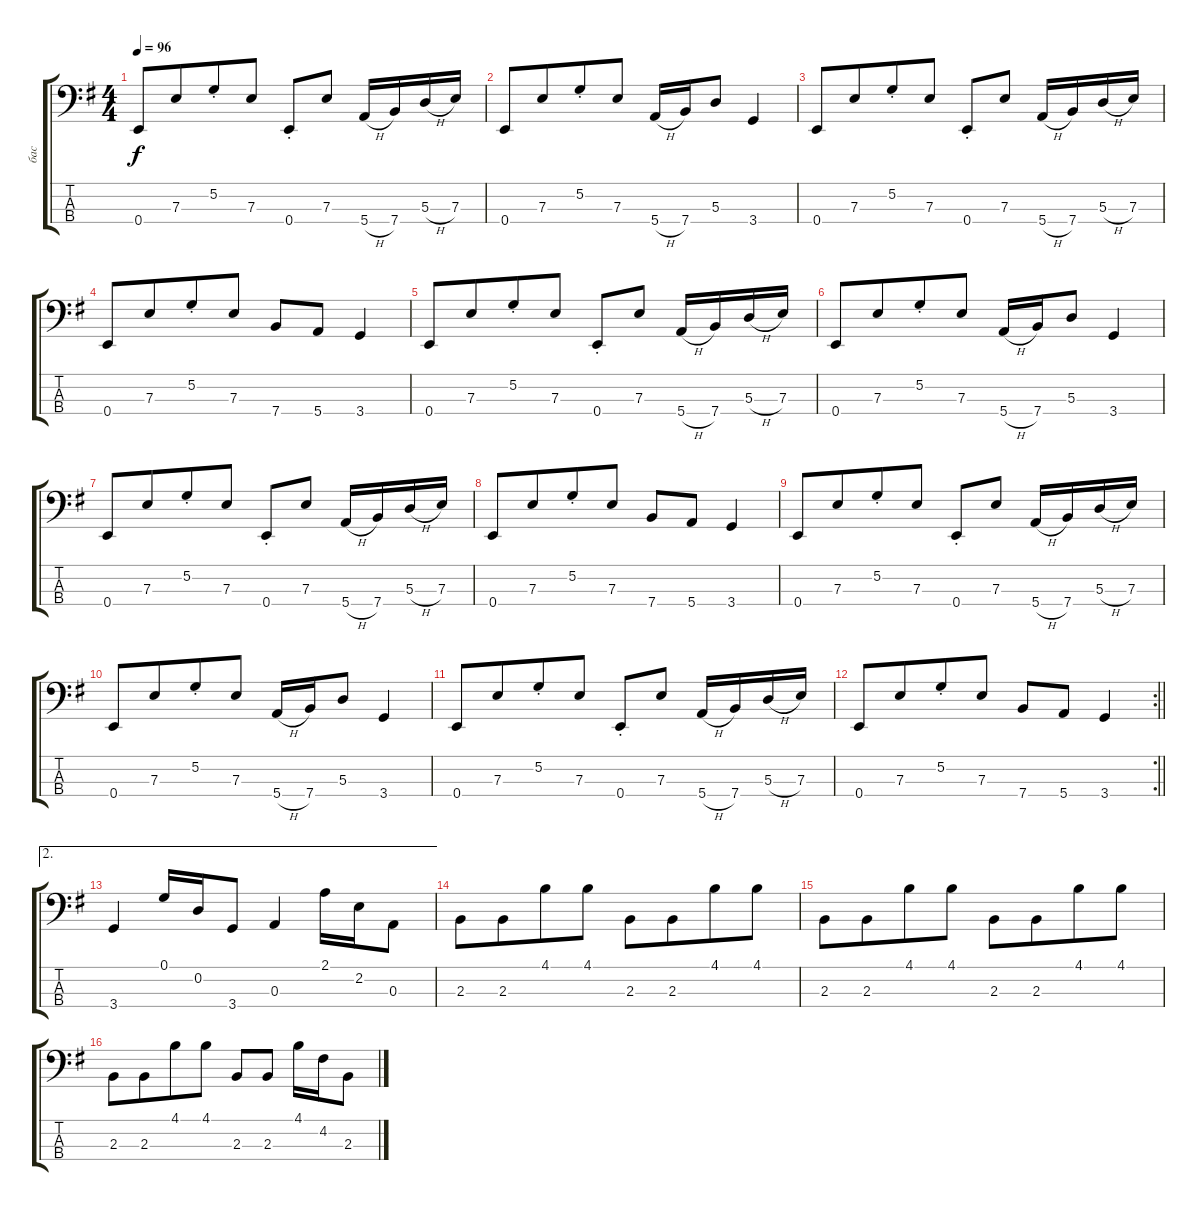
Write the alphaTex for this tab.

\track ("бас" "бас") {instrument electricbasspick}
\staff {score tabs}
\tuning (G2 D2 A1 E1) {hide}
\ts (4 4)
\tempo 96
\clef f4
\ks eminor
0.4.8{dy f} 7.3.8{beam merge} 5.2{st}.8 7.3.8 0.4{st}.8 7.3.8 5.4{h}.16 7.4.16 5.3{h}.16 7.3.16 |
0.4.8 7.3.8{beam merge} 5.2{st}.8 7.3.8 5.4{h}.16 7.4.16 5.3.8 3.4.4 |
0.4.8 7.3.8{beam merge} 5.2{st}.8 7.3.8 0.4{st}.8 7.3.8 5.4{h}.16 7.4.16 5.3{h}.16 7.3.16 |
0.4.8 7.3.8{beam merge} 5.2{st}.8 7.3.8 7.4.8 5.4.8 3.4.4 |
0.4.8 7.3.8{beam merge} 5.2{st}.8 7.3.8 0.4{st}.8 7.3.8 5.4{h}.16 7.4.16 5.3{h}.16 7.3.16 |
0.4.8 7.3.8{beam merge} 5.2{st}.8 7.3.8 5.4{h}.16 7.4.16 5.3.8 3.4.4 |
0.4.8 7.3.8{beam merge} 5.2{st}.8 7.3.8 0.4{st}.8 7.3.8 5.4{h}.16 7.4.16 5.3{h}.16 7.3.16 |
0.4.8 7.3.8{beam merge} 5.2{st}.8 7.3.8 7.4.8 5.4.8 3.4.4 |
0.4.8 7.3.8{beam merge} 5.2{st}.8 7.3.8 0.4{st}.8 7.3.8 5.4{h}.16 7.4.16 5.3{h}.16 7.3.16 |
0.4.8 7.3.8{beam merge} 5.2{st}.8 7.3.8 5.4{h}.16 7.4.16 5.3.8 3.4.4 |
0.4.8 7.3.8{beam merge} 5.2{st}.8 7.3.8 0.4{st}.8 7.3.8 5.4{h}.16 7.4.16 5.3{h}.16 7.3.16 |
\rc 2
\barLineRight lightlight
0.4.8 7.3.8{beam merge} 5.2{st}.8 7.3.8 7.4.8 5.4.8 3.4.4 |
\ae 2
3.4.4 0.1.16 0.2.16 3.4.8 0.3.4 2.1.16 2.2.16 0.3.8 |
2.3.8 2.3.8{beam merge} 4.1.8 4.1.8 2.3.8 2.3.8{beam merge} 4.1.8 4.1.8 |
2.3.8 2.3.8{beam merge} 4.1.8 4.1.8 2.3.8 2.3.8{beam merge} 4.1.8 4.1.8 |
2.3.8 2.3.8{beam merge} 4.1.8 4.1.8 2.3.8 2.3.8 4.1.16 4.2.16 2.3.8
